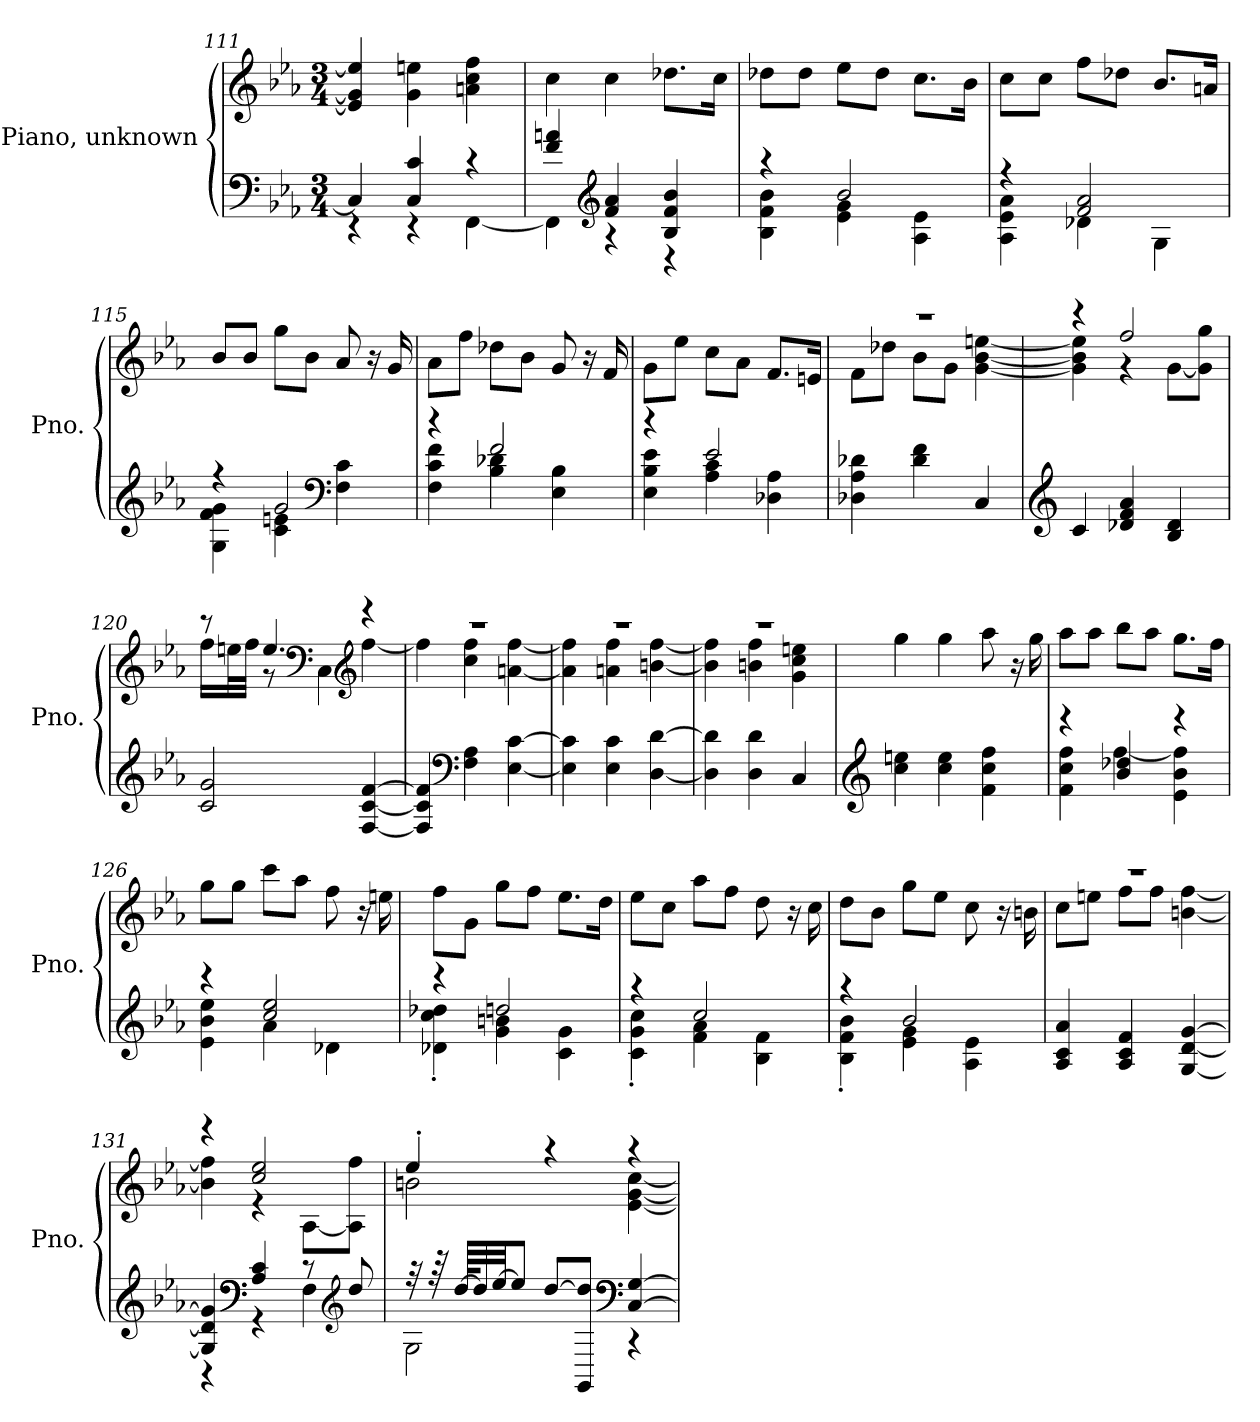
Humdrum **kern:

**kern	**kern
*part1	*part1
*staff2	*staff1
*I"Piano, unknown	*
*I'Pno.	*
*clefF4	*clefG2
*k[b-e-a-]	*k[b-e-a-]
*M3/4	*M3/4
=111	=111
*^	*
4C/]	4r	4e/] 4g/] 4ee/]
4C/ 4c/	4r	4g\ 4een\
4r	[4FF\	4an\ 4cc\ 4ff\
=112	=112	=112
4f/ 4an/	4FF\]	4cc\
*clefG2	*	*
4f/ 4a/	4r	4cc\
4B-/ 4f/ 4b-/	4r	8.dd-X\L
.	.	16cc\Jk
=113	=113	=113
4r	4B-\ 4f\ 4b-\	8dd-X\L
.	.	8dd-\J
2b-/	4e-\ 4g\	8ee-\L
.	.	8dd-\J
.	4A-\ 4e-\	8.cc\L
.	.	16b-\Jk
=114	=114	=114
4r	4A-\ 4e-\ 4a-\	8cc\L
.	.	8cc\J
2f/ 2a-/	4d-X\	8ff\L
.	.	8dd-X\J
.	4G\	8.b-/L
.	.	16an/Jk
!!LO:LB:g=z
=115	=115	=115
4r	4G\ 4f\ 4g\	8b-/L
.	.	8b-/J
2g/	4c\ 4en\	8gg\L
.	.	8b-\J
*clefF4	*	*
.	4F\ 4c\	8a-/
.	.	16r
.	.	16g/
=116	=116	=116
4r	4F\ 4c\ 4f\	8a-\L
.	.	8ff\J
2f/	4B-\ 4d-X\	8dd-X\L
.	.	8b-\J
.	4E-\ 4B-\	8g/
.	.	16r
.	.	16f/
=117	=117	=117
4r	4E-\ 4B-\ 4e-\	8g\L
.	.	8ee-\J
2e-/	4A-\ 4c\	8cc\L
.	.	8a-\J
.	4D-X\ 4A-\	8.f/L
.	.	16en/Jk
*v	*v	*
=118	=118
*	*^
4D-X\ 4A-\ 4d-X\	2.r	8f\L
.	.	8dd-X\J
4d-\ 4f\	.	8b-\L
.	.	8g\J
4C/	.	[4g\ [4b-\ [4een\
=119	=119	=119
*clefG2	*	*
4c/	4r	4g\] 4b-\] 4ee\]
4d-X/ 4f/ 4a-/	2ff/	4r
4B-/ 4d-/	.	[8g\L
.	.	8g\] 8gg\J
!!LO:LB:g=z	!!
=120	=120	=120
2c/ 2g/	8r	16ff\LL
.	.	32een\L
.	.	32ff\JJJ
.	4.ee/	8r
*	*clefF4	*
.	.	4C\
*	*clefG2	*
[4F/ [4c/ [4f/	4r	[4ff\
=121	=121	=121
4F/] 4c/] 4f/]	2.r	4ff\]
*clefF4	*	*
4F\ 4A-\	.	4cc\ 4ff\
[4E-\ [4c\	.	[4an\ [4ff\
=122	=122	=122
4E-\] 4c\]	2.r	4a\] 4ff\]
4E-\ 4c\	.	4an\ 4ff\
[4D\ [4d\	.	[4bn\ [4ff\
=123	=123	=123
4D\] 4d\]	2.r	4b\] 4ff\]
4D\ 4d\	.	4bn\ 4ff\
4C/	.	4g\ 4cc\ 4een\
*	*v	*v
=124	=124
*clefG2	*
4cc\ 4een\	4gg\
4cc\ 4ee\	4gg\
4f\ 4cc\ 4ff\	8aa-\
.	16r
.	16gg\
!!LO:LB:g=z
=125	=125
*^	*
4r	4f\ 4cc\ 4ff\	8aa-\L
.	.	8aa-\J
4b-/ 4dd-X/	[4ff\	8bb-\L
.	.	8aa-\J
4r	4e-\ 4b-\ 4ff\]	8.gg\L
.	.	16ff\Jk
=126	=126	=126
4r	4e-\ 4b-\ 4ee-\	8gg\L
.	.	8gg\J
2cc/ 2ee-/	4a-\	8ccc\L
.	.	8aa-\J
.	4d-X\	8ff\
.	.	16r
.	.	16een\
=127	=127	=127
4r	4d-X\' 4cc\' 4dd-X\'	8ff\L
.	.	8g\J
2ddn/	4g\ 4bn\	8gg\L
.	.	8ff\J
.	4c\ 4g\	8.ee-\L
.	.	16dd\Jk
=128	=128	=128
4r	4c\' 4g\' 4cc\'	8ee-\L
.	.	8cc\J
2cc/	4f\ 4a-\	8aa-\L
.	.	8ff\J
.	4B-\ 4f\	8dd\
.	.	16r
.	.	16cc\
=129	=129	=129
4r	4B-\' 4f\' 4b-\'	8dd\L
.	.	8b-\J
2b-/	4e-\ 4g\	8gg\L
.	.	8ee-\J
.	4A-\ 4e-\	8cc\
.	.	16r
.	.	16bn\
*v	*v	*
!!LO:LB:g=z
=130	=130
*	*^
4A-/ 4c/ 4a-/	2.r	8cc\L
.	.	8een\J
4A-/ 4c/ 4f/	.	8ff\L
.	.	8ff\J
[4G/ [4d/ [4g/	.	[4bn\ [4ff\
=131	=131	=131
*^	*	*
4G/] 4d/] 4g/]	4r	4r	4b\] 4ff\]
*clefF4	*	*	*
4A-/ 4c/	4r	2cc/ 2ee-/	4r
8r	4F\	.	[8A-\L
*clefG2	*	*	*
8dd/	.	.	8A-\] 8ff\J
=132	=132	=132	=132
32r	2G\	4ee-'/	2bn\
64r	.	.	.
[64dd/KLLL	.	.	.
32dd/]	.	.	.
[32ee-/JJ	.	.	.
8ee-/J]	.	.	.
[8dd/L	.	4r	.
8GG/ 8dd/]J	.	.	.
*clefF4	*	*	*
[4C/ [4G/	4r	4r	[4e-\ [4g\ [4cc\
*v	*v	*	*
*	*v	*v
=	=
*-	*-
